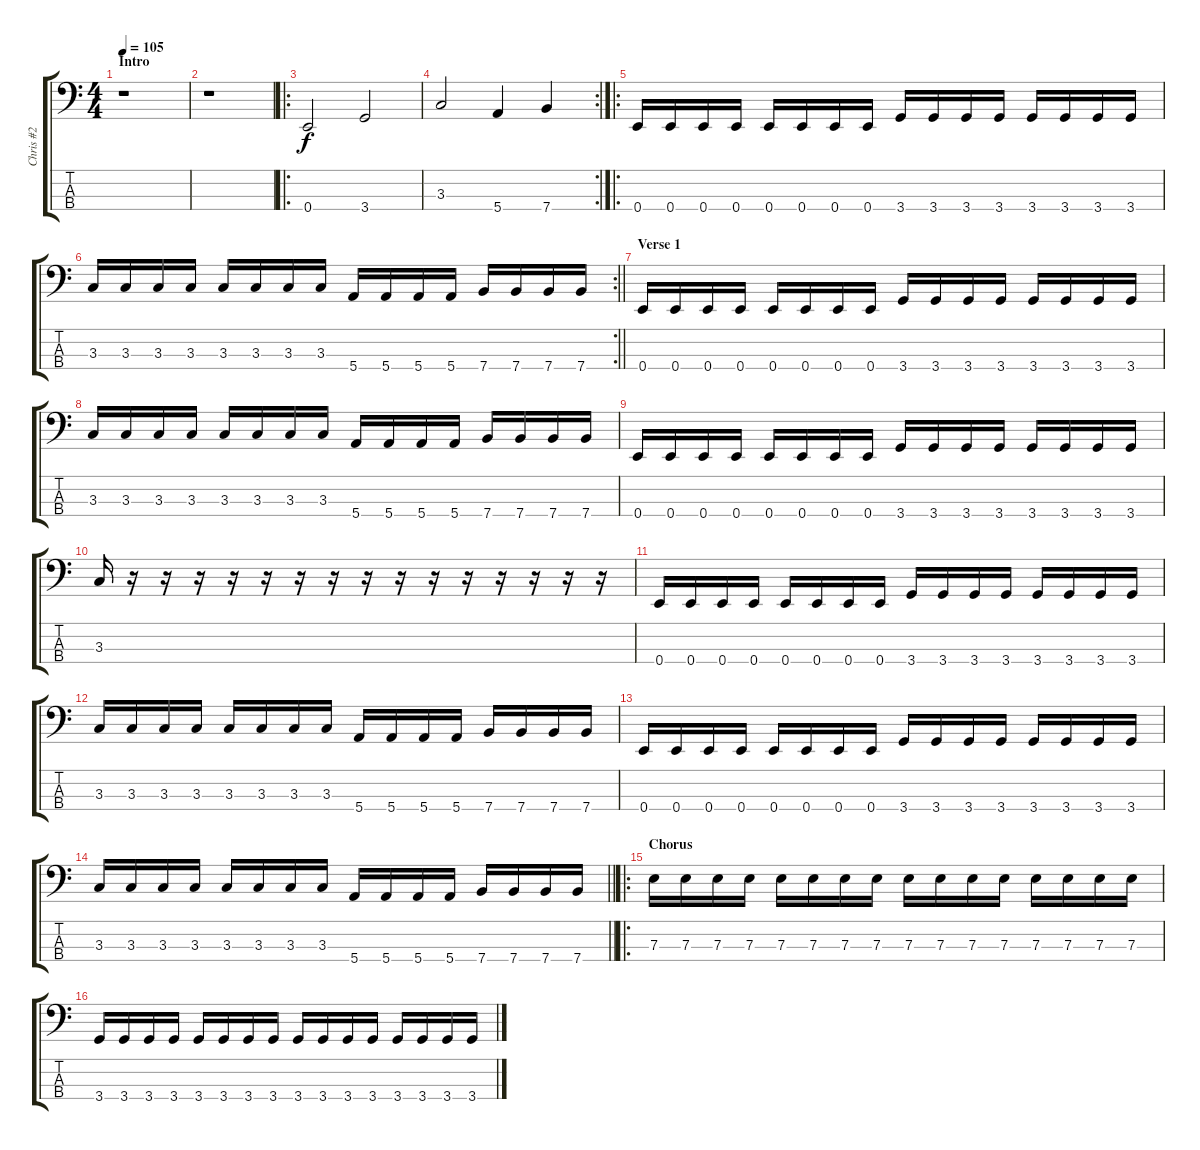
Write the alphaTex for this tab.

\track ("Chris #2" "Chris #2") {instrument electricbasspick}
\staff {score tabs}
\tuning (G2 D2 A1 E1) {hide}
\ts (4 4)
\section ("" "Intro")
\tempo 105
\clef f4
\ks c
r.1{dy f instrument electricbasspick} |
r.1 |
\ro
0.4.2 3.4.2 |
\rc 2
3.3.2 5.4.4 7.4.4 |
\ro
0.4.16 0.4.16 0.4.16 0.4.16 0.4.16 0.4.16 0.4.16 0.4.16 3.4.16 3.4.16 3.4.16 3.4.16 3.4.16 3.4.16 3.4.16 3.4.16 |
\rc 2
\barLineRight lightlight
3.3.16 3.3.16 3.3.16 3.3.16 3.3.16 3.3.16 3.3.16 3.3.16 5.4.16 5.4.16 5.4.16 5.4.16 7.4.16 7.4.16 7.4.16 7.4.16 |
\section ("" "Verse 1")
0.4.16 0.4.16 0.4.16 0.4.16 0.4.16 0.4.16 0.4.16 0.4.16 3.4.16 3.4.16 3.4.16 3.4.16 3.4.16 3.4.16 3.4.16 3.4.16 |
3.3.16 3.3.16 3.3.16 3.3.16 3.3.16 3.3.16 3.3.16 3.3.16 5.4.16 5.4.16 5.4.16 5.4.16 7.4.16 7.4.16 7.4.16 7.4.16 |
0.4.16 0.4.16 0.4.16 0.4.16 0.4.16 0.4.16 0.4.16 0.4.16 3.4.16 3.4.16 3.4.16 3.4.16 3.4.16 3.4.16 3.4.16 3.4.16 |
3.3.16 r.16 r.16 r.16 r.16 r.16 r.16 r.16 r.16 r.16 r.16 r.16 r.16 r.16 r.16 r.16 |
0.4.16 0.4.16 0.4.16 0.4.16 0.4.16 0.4.16 0.4.16 0.4.16 3.4.16 3.4.16 3.4.16 3.4.16 3.4.16 3.4.16 3.4.16 3.4.16 |
3.3.16 3.3.16 3.3.16 3.3.16 3.3.16 3.3.16 3.3.16 3.3.16 5.4.16 5.4.16 5.4.16 5.4.16 7.4.16 7.4.16 7.4.16 7.4.16 |
0.4.16 0.4.16 0.4.16 0.4.16 0.4.16 0.4.16 0.4.16 0.4.16 3.4.16 3.4.16 3.4.16 3.4.16 3.4.16 3.4.16 3.4.16 3.4.16 |
\barLineRight lightlight
3.3.16 3.3.16 3.3.16 3.3.16 3.3.16 3.3.16 3.3.16 3.3.16 5.4.16 5.4.16 5.4.16 5.4.16 7.4.16 7.4.16 7.4.16 7.4.16 |
\ro
\section ("" "Chorus")
7.3.16 7.3.16 7.3.16 7.3.16 7.3.16 7.3.16 7.3.16 7.3.16 7.3.16 7.3.16 7.3.16 7.3.16 7.3.16 7.3.16 7.3.16 7.3.16 |
3.4.16 3.4.16 3.4.16 3.4.16 3.4.16 3.4.16 3.4.16 3.4.16 3.4.16 3.4.16 3.4.16 3.4.16 3.4.16 3.4.16 3.4.16 3.4.16
